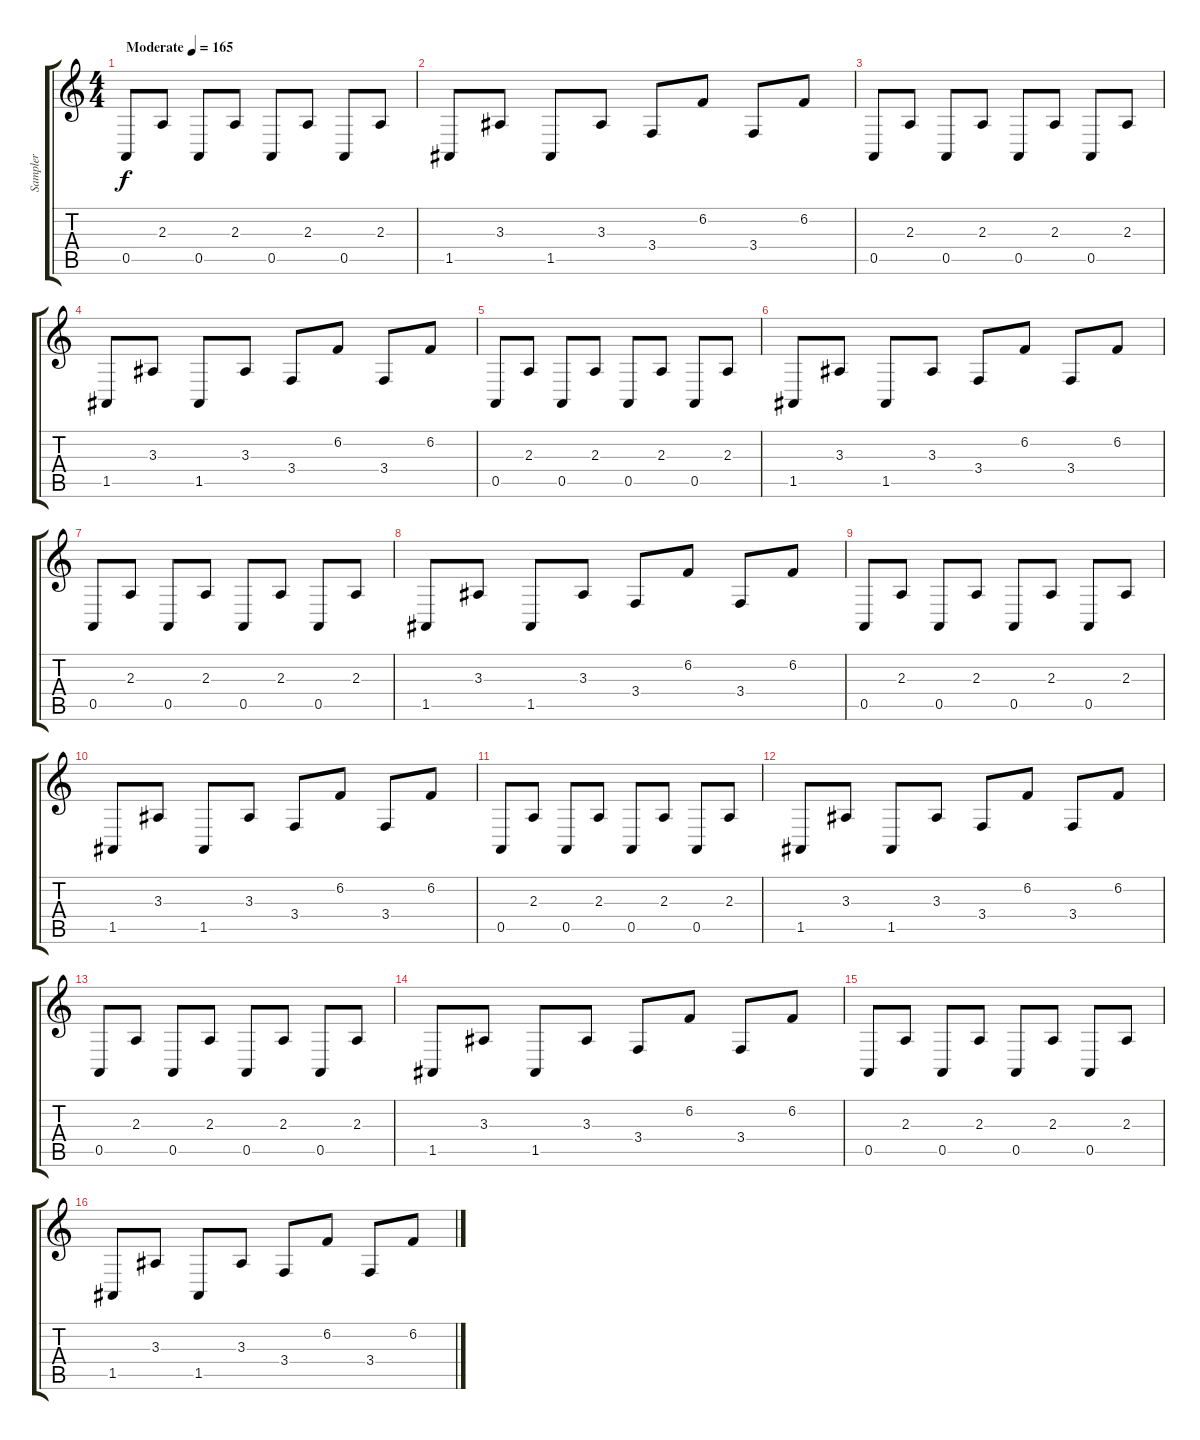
\track ("Sampler" "Sampler") {instrument lead8bassandlead}
\staff {score tabs}
\tuning (E4 B3 G3 D3 A2 E2) {hide}
\ts (4 4)
\tempo (165 "Moderate")
\clef g2
\ks c
0.5.8{dy f instrument lead8bassandlead} 2.3.8 0.5.8 2.3.8 0.5.8 2.3.8 0.5.8 2.3.8 |
1.5.8 3.3.8 1.5.8 3.3.8 3.4.8 6.2.8 3.4.8 6.2.8 |
0.5.8 2.3.8 0.5.8 2.3.8 0.5.8 2.3.8 0.5.8 2.3.8 |
1.5.8 3.3.8 1.5.8 3.3.8 3.4.8 6.2.8 3.4.8 6.2.8 |
0.5.8 2.3.8 0.5.8 2.3.8 0.5.8 2.3.8 0.5.8 2.3.8 |
1.5.8 3.3.8 1.5.8 3.3.8 3.4.8 6.2.8 3.4.8 6.2.8 |
0.5.8 2.3.8 0.5.8 2.3.8 0.5.8 2.3.8 0.5.8 2.3.8 |
1.5.8 3.3.8 1.5.8 3.3.8 3.4.8 6.2.8 3.4.8 6.2.8 |
0.5.8 2.3.8 0.5.8 2.3.8 0.5.8 2.3.8 0.5.8 2.3.8 |
1.5.8 3.3.8 1.5.8 3.3.8 3.4.8 6.2.8 3.4.8 6.2.8 |
0.5.8 2.3.8 0.5.8 2.3.8 0.5.8 2.3.8 0.5.8 2.3.8 |
1.5.8 3.3.8 1.5.8 3.3.8 3.4.8 6.2.8 3.4.8 6.2.8 |
0.5.8 2.3.8 0.5.8 2.3.8 0.5.8 2.3.8 0.5.8 2.3.8 |
1.5.8 3.3.8 1.5.8 3.3.8 3.4.8 6.2.8 3.4.8 6.2.8 |
0.5.8 2.3.8 0.5.8 2.3.8 0.5.8 2.3.8 0.5.8 2.3.8 |
1.5.8 3.3.8 1.5.8 3.3.8 3.4.8 6.2.8 3.4.8 6.2.8
